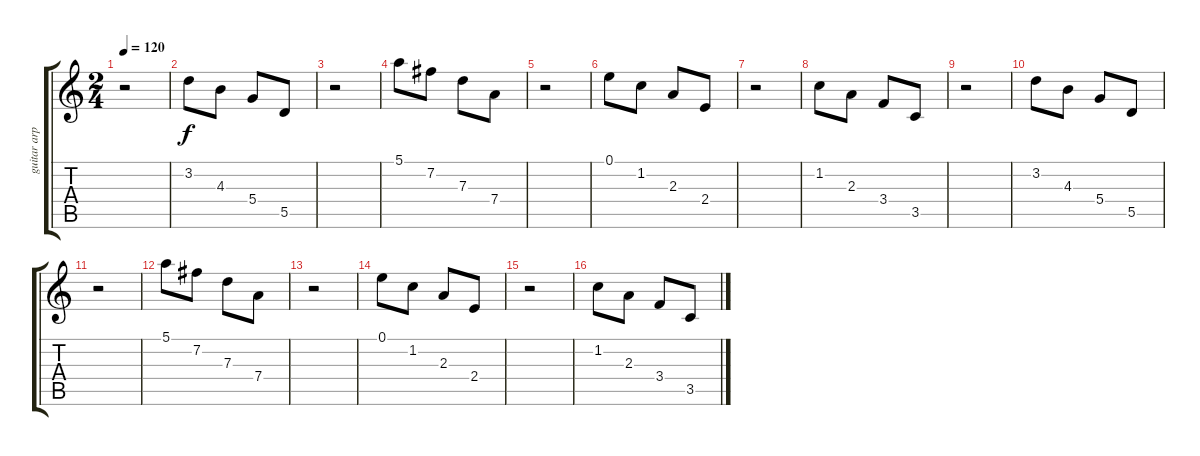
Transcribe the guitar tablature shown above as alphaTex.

\track ("guitar arpegio  left" "guitar arp") {instrument acousticguitarnylon}
\staff {score tabs}
\tuning (E4 B3 G3 D3 A2 E2) {hide}
\ts (2 4)
\tempo 120
\clef g2
\ks c
r.2{dy f} |
3.2.8 4.3.8 5.4.8 5.5.8 |
r.2 |
5.1.8 7.2.8 7.3.8 7.4.8 |
r.2 |
0.1.8 1.2.8 2.3.8 2.4.8 |
r.2 |
1.2.8 2.3.8 3.4.8 3.5.8 |
r.2 |
3.2.8 4.3.8 5.4.8 5.5.8 |
r.2 |
5.1.8 7.2.8 7.3.8 7.4.8 |
r.2 |
0.1.8 1.2.8 2.3.8 2.4.8 |
r.2 |
1.2.8 2.3.8 3.4.8 3.5.8
